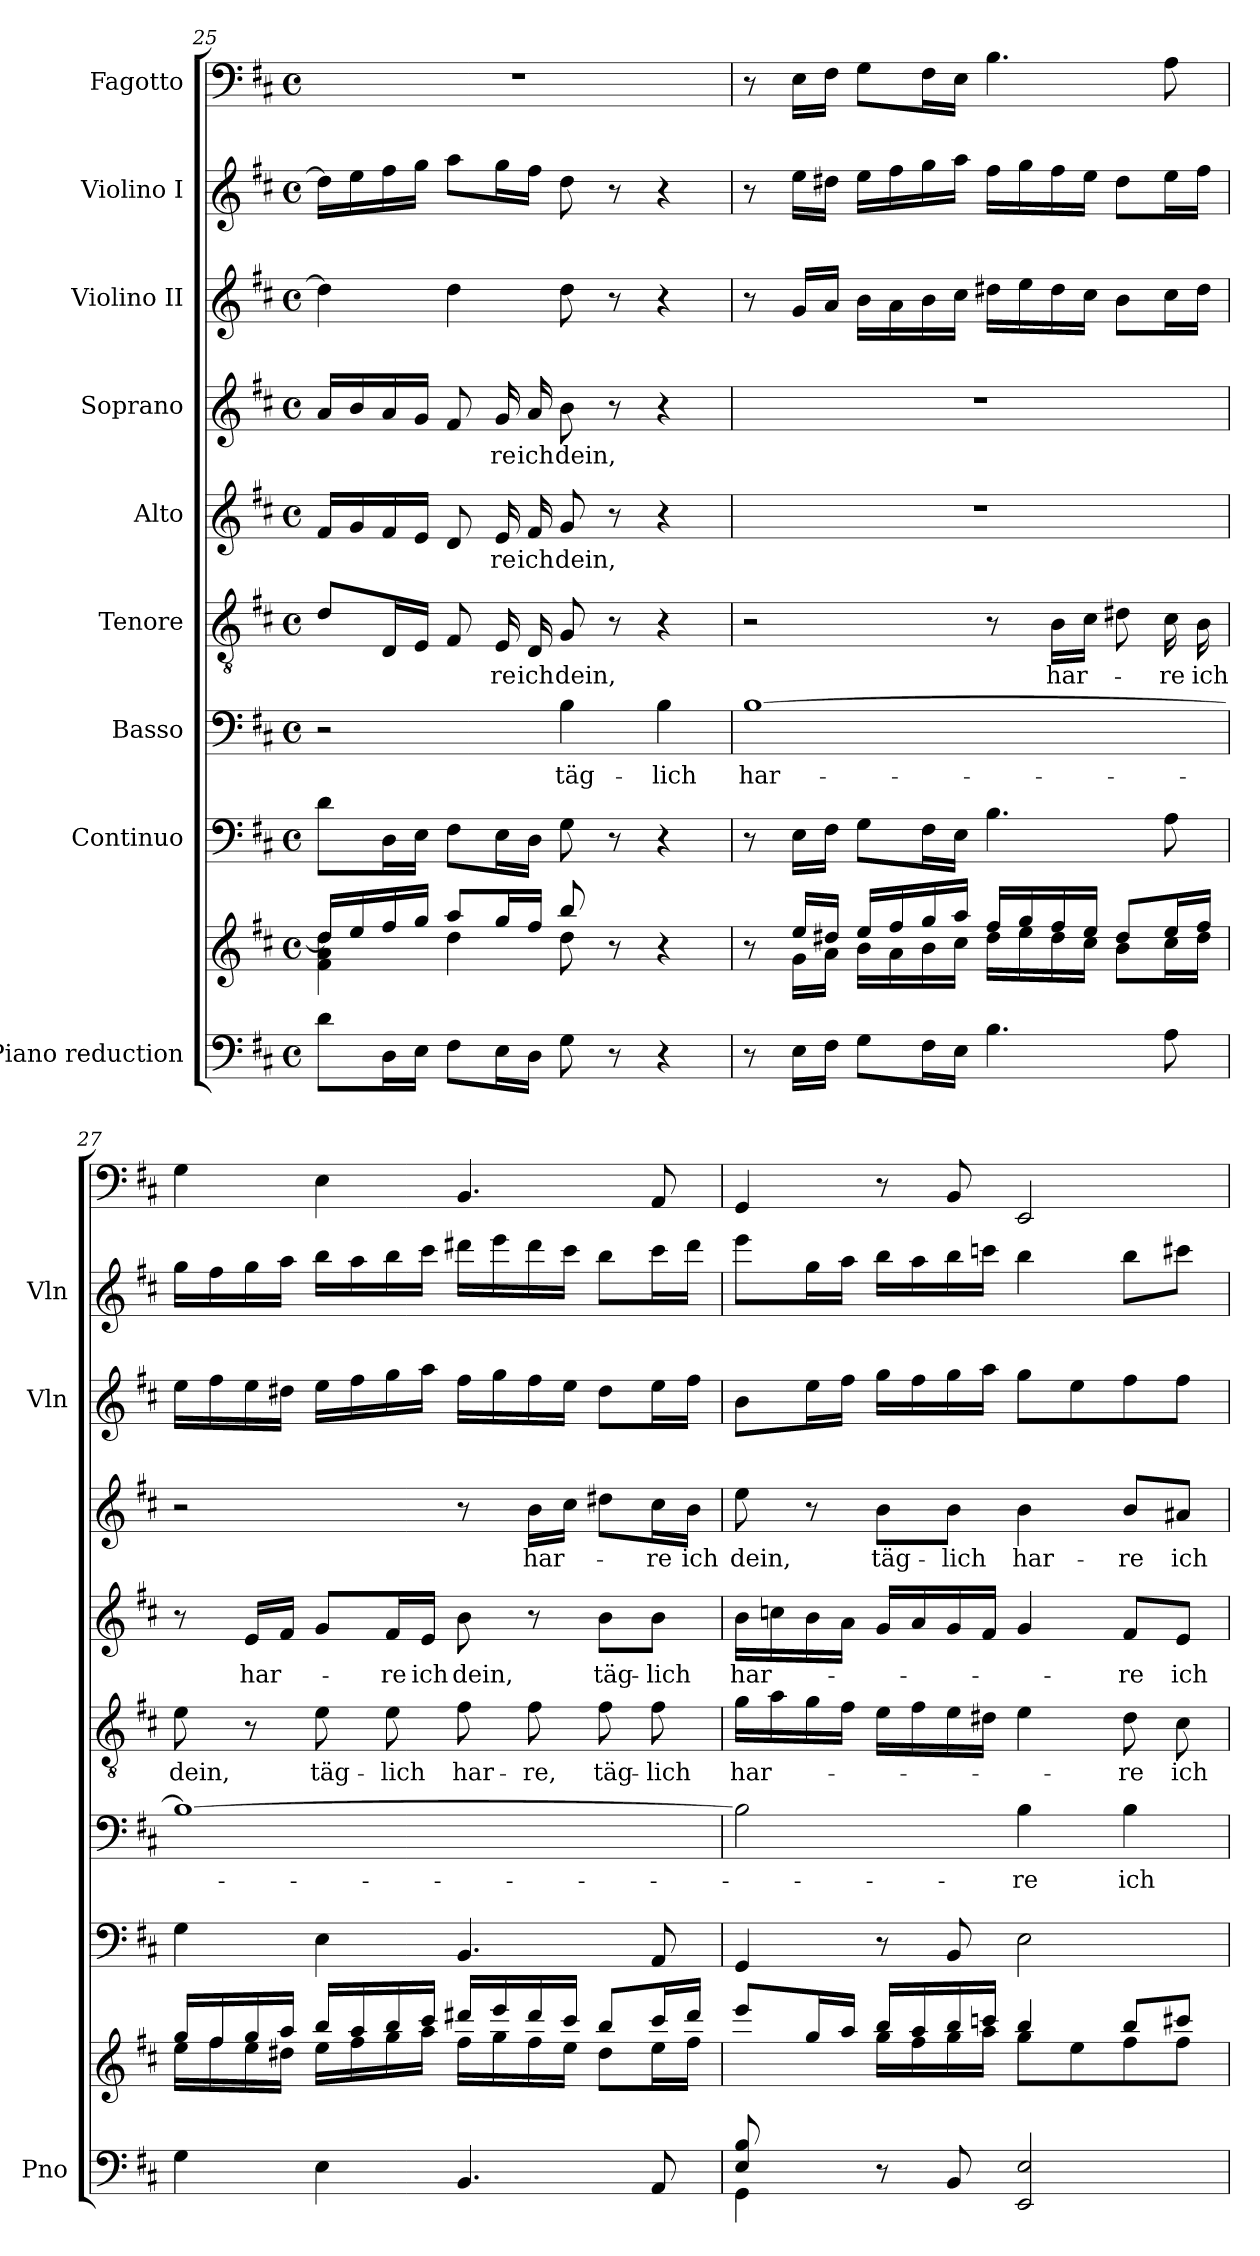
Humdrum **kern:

**kern	**kern	**kern	**kern	**text	**kern	**text	**kern	**text	**kern	**text	**kern	**kern	**kern
*part9	*part9	*part8	*part7	*part7	*part6	*part6	*part5	*part5	*part4	*part4	*part3	*part2	*part1
*staff10	*staff9	*staff8	*staff7	*staff7	*staff6	*staff6	*staff5	*staff5	*staff4	*staff4	*staff3	*staff2	*staff1
*I"Piano reduction	*	*I"Continuo	*I"Basso	*	*I"Tenore	*	*I"Alto	*	*I"Soprano	*	*I"Violino II	*I"Violino I	*I"Fagotto
*I'Pno	*	*	*	*	*	*	*	*	*	*	*I'Vln	*I'Vln	*
*clefF4	*clefG2	*clefF4	*clefF4	*	*clefGv2	*	*clefG2	*	*clefG2	*	*clefG2	*clefG2	*clefF4
*k[f#c#]	*k[f#c#]	*k[f#c#]	*k[f#c#]	*	*k[f#c#]	*	*k[f#c#]	*	*k[f#c#]	*	*k[f#c#]	*k[f#c#]	*k[f#c#]
*M4/4	*M4/4	*M4/4	*M4/4	*	*M4/4	*	*M4/4	*	*M4/4	*	*M4/4	*M4/4	*M4/4
*met(c)	*met(c)	*met(c)	*met(c)	*	*met(c)	*	*met(c)	*	*met(c)	*	*met(c)	*met(c)	*met(c)
=25	=25	=25	=25	=25	=25	=25	=25	=25	=25	=25	=25	=25	=25
*	*^	*	*	*	*	*	*	*	*	*	*	*	*
8d\L	16dd/LL]	4f#!\ 4a!\ 4dd\	8d\L	2r	.	8d/L	.	16f#/LL	.	16a/LL	.	4dd\]	16dd\LL]	1r
.	16ee/	.	.	.	.	.	.	16g/	.	16b/	.	.	16ee\	.
16D\L	16ff#/	.	16D\L	.	.	16D/L	.	16f#/	.	16a/	.	.	16ff#\	.
16E\JJ	16gg/JJ	.	16E\JJ	.	.	16E/JJ	.	16e/JJ	.	16g/JJ	.	.	16gg\JJ	.
8F#\L	8aa/L	4dd\	8F#\L	.	.	8F#/	.	8d/	.	8f#/	.	4dd\	8aa\L	.
!	!	!	!	!	!	!	!LO:LY:b	!	!LO:LY:b	!	!LO:LY:b	!	!	!
16E\L	16gg/L	.	16E\L	.	.	16E/	-re	16e/	-re	16g/	-re	.	16gg\L	.
!	!	!	!	!	!	!	!LO:LY:b	!	!LO:LY:b	!	!LO:LY:b	!	!	!
16D\JJ	16ff#/JJ	.	16D\JJ	.	.	16D/	ich	16f#/	ich	16a/	ich	.	16ff#\JJ	.
!	!	!	!	!	!LO:LY:b	!	!LO:LY:b	!	!LO:LY:b	!	!LO:LY:b	!	!	!
8G\	8bb/	8dd\	8G\	4B\	täg-	8G/	dein,	8g/	dein,	8b\	dein,	8dd\	8dd\	.
8r	8r	8ryy	8r	.	.	8r	.	8r	.	8r	.	8r	8r	.
!	!	!	!	!	!LO:LY:b	!	!	!	!	!	!	!	!	!
4r	4r	4ryy	4r	4B\	-lich	4r	.	4r	.	4r	.	4r	4r	.
=26	=26	=26	=26	=26	=26	=26	=26	=26	=26	=26	=26	=26	=26	=26
!	!	!	!	!	!LO:LY:b	!	!	!	!	!	!	!	!	!
8r	8r	8ryy	8r	[1B	har-	2r	.	1r	.	1r	.	8r	8r	8r
16E\LL	16ee/LL	16g\LL	16E\LL	.	.	.	.	.	.	.	.	16g/LL	16ee\LL	16E\LL
16F#\JJ	16dd#X/JJ	16a\JJ	16F#\JJ	.	.	.	.	.	.	.	.	16a/JJ	16dd#X\JJ	16F#\JJ
8G\L	16ee/LL	16b\LL	8G\L	.	.	.	.	.	.	.	.	16b\LL	16ee\LL	8G\L
.	16ff#/	16a\	.	.	.	.	.	.	.	.	.	16a\	16ff#\	.
16F#\L	16gg/	16b\	16F#\L	.	.	.	.	.	.	.	.	16b\	16gg\	16F#\L
16E\JJ	16aa/JJ	16cc#\JJ	16E\JJ	.	.	.	.	.	.	.	.	16cc#\JJ	16aa\JJ	16E\JJ
4.B\	16ff#/LL	16dd#\LL	4.B\	.	.	8r	.	.	.	.	.	16dd#X\LL	16ff#\LL	4.B\
.	16gg/	16ee\	.	.	.	.	.	.	.	.	.	16ee\	16gg\	.
!	!	!	!	!	!	!	!LO:LY:b	!	!	!	!	!	!	!
.	16ff#/	16dd#\	.	.	.	16B\LL	har-	.	.	.	.	16dd#\	16ff#\	.
.	16ee/JJ	16cc#\JJ	.	.	.	16c#\JJ	.	.	.	.	.	16cc#\JJ	16ee\JJ	.
.	8dd#/L	8b\L	.	.	.	8d#X\	.	.	.	.	.	8b\L	8dd#\L	.
!	!	!	!	!	!	!	!LO:LY:b	!	!	!	!	!	!	!
8A\	16ee/L	16cc#\L	8A\	.	.	16c#\	re	.	.	.	.	16cc#\L	16ee\L	8A\
!	!	!	!	!	!	!	!LO:LY:b	!	!	!	!	!	!	!
.	16ff#/JJ	16dd#\JJ	.	.	.	16B\	ich	.	.	.	.	16dd#\JJ	16ff#\JJ	.
=27	=27	=27	=27	=27	=27	=27	=27	=27	=27	=27	=27	=27	=27	=27
!	!	!	!	!	!	!	!LO:LY:b	!	!	!	!	!	!	!
4G\	16gg/LL	16ee\LL	4G\	1B_	.	8e\	dein,	8r	.	2r	.	16ee\LL	16gg\LL	4G\
.	16ff#/	16ff#\	.	.	.	.	.	.	.	.	.	16ff#\	16ff#\	.
!	!	!	!	!	!	!	!	!	!LO:LY:b	!	!	!	!	!
.	16gg/	16ee\	.	.	.	8r	.	16e/LL	har-	.	.	16ee\	16gg\	.
.	16aa/JJ	16dd#X\JJ	.	.	.	.	.	16f#/JJ	.	.	.	16dd#X\JJ	16aa\JJ	.
!	!	!	!	!	!	!	!LO:LY:b	!	!	!	!	!	!	!
4E\	16bb/LL	16ee\LL	4E\	.	.	8e\	täg-	8g/L	.	.	.	16ee\LL	16bb\LL	4E\
.	16aa/	16ff#\	.	.	.	.	.	.	.	.	.	16ff#\	16aa\	.
!	!	!	!	!	!	!	!LO:LY:b	!	!LO:LY:b	!	!	!	!	!
.	16bb/	16gg\	.	.	.	8e\	-lich	16f#/L	-re	.	.	16gg\	16bb\	.
!	!	!	!	!	!	!	!	!	!LO:LY:b	!	!	!	!	!
.	16ccc#/JJ	16aa\JJ	.	.	.	.	.	16e/JJ	ich	.	.	16aa\JJ	16ccc#\JJ	.
!	!	!	!	!	!	!	!LO:LY:b	!	!LO:LY:b	!	!	!	!	!
4.BB/	16ddd#X/LL	16ff#\LL	4.BB/	.	.	8f#\	har-	8b\	dein,	8r	.	16ff#\LL	16ddd#X\LL	4.BB/
.	16eee/	16gg\	.	.	.	.	.	.	.	.	.	16gg\	16eee\	.
!	!	!	!	!	!	!	!LO:LY:b	!	!	!	!LO:LY:b	!	!	!
.	16ddd#/	16ff#\	.	.	.	8f#\	-re,	8r	.	16b\LL	har-	16ff#\	16ddd#\	.
.	16ccc#/JJ	16ee\JJ	.	.	.	.	.	.	.	16cc#\JJ	.	16ee\JJ	16ccc#\JJ	.
!	!	!	!	!	!	!	!LO:LY:b	!	!LO:LY:b	!	!	!	!	!
.	8bb/L	8dd#\L	.	.	.	8f#\	täg-	8b\L	täg-	8dd#X\L	.	8dd#\L	8bb\L	.
!	!	!	!	!	!	!	!LO:LY:b	!	!LO:LY:b	!	!LO:LY:b	!	!	!
8AA/	16ccc#/L	16ee\L	8AA/	.	.	8f#\	-lich	8b\J	-lich	16cc#\L	-re	16ee\L	16ccc#\L	8AA/
!	!	!	!	!	!	!	!	!	!	!	!LO:LY:b	!	!	!
.	16ddd#/JJ	16ff#\JJ	.	.	.	.	.	.	.	16b\JJ	ich	16ff#\JJ	16ddd#\JJ	.
!!LO:PB:g=z
=28	=28	=28	=28	=28	=28	=28	=28	=28	=28	=28	=28	=28	=28	=28
*^	*	*	*	*	*	*	*	*	*	*	*	*	*	*
!	!	!	!	!	!	!	!	!LO:LY:b	!	!LO:LY:b	!	!LO:LY:b	!	!	!
8E!/ 8B/L	4GG\	8eee/L	8ryy	4GG/	2B\]	.	16g\LL	har-	16b\LL	har-	8ee\	dein,	8b\L	8eee\L	4GG/
.	.	.	.	.	.	.	16a\	.	16ccn\	.	.	.	.	.	.
2..ryy	.	16gg/L	16ee\L	.	.	.	16g\	.	16b\	.	8r	.	16ee\L	16gg\L	.
.	.	16aa/JJ	16ff#\JJ	.	.	.	16f#\JJ	.	16a\JJ	.	.	.	16ff#\JJ	16aa\JJ	.
!	!	!	!	!	!	!	!	!	!	!	!	!LO:LY:b	!	!	!
.	8r	16bb/LL	16gg\LL	8r	.	.	16e\LL	.	16g/LL	.	8b\L	täg-	16gg\LL	16bb\LL	8r
.	.	16aa/	16ff#\	.	.	.	16f#\	.	16a/	.	.	.	16ff#\	16aa\	.
!	!	!	!	!	!	!	!	!	!	!	!	!LO:LY:b	!	!	!
.	8BB/	16bb/	16gg\	8BB/	.	.	16e\	.	16g/	.	8b\J	-lich	16gg\	16bb\	8BB/
.	.	16cccn/JJ	16aa\JJ	.	.	.	16d#X\JJ	.	16f#/JJ	.	.	.	16aa\JJ	16cccn\JJ	.
!	!	!	!	!	!	!LO:LY:b	!	!	!	!	!	!LO:LY:b	!	!	!
.	2EE/ 2E/	4bb/	8gg\L	2E\	4B\	-re	4e\	.	4g/	.	4b\	har-	8gg\L	4bb\	2EE/
.	.	.	8ee\	.	.	.	.	.	.	.	.	.	8ee\	.	.
!	!	!	!	!	!	!LO:LY:b	!	!LO:LY:b	!	!LO:LY:b	!	!LO:LY:b	!	!	!
.	.	8bb/L	8ff#\	.	4B\	ich	8d#\	-re	8f#/L	-re	8b/L	-re	8ff#\	8bb\L	.
!	!	!	!	!	!	!	!	!LO:LY:b	!	!LO:LY:b	!	!LO:LY:b	!	!	!
.	.	8ccc#X/J	8ff#\J	.	.	.	8c#\	ich	8e/J	ich	8a#X/J	ich	8ff#\J	8ccc#X\J	.
*v	*v	*	*	*	*	*	*	*	*	*	*	*	*	*	*
*	*v	*v	*	*	*	*	*	*	*	*	*	*	*	*
=	=	=	=	=	=	=	=	=	=	=	=	=	=
*-	*-	*-	*-	*-	*-	*-	*-	*-	*-	*-	*-	*-	*-
